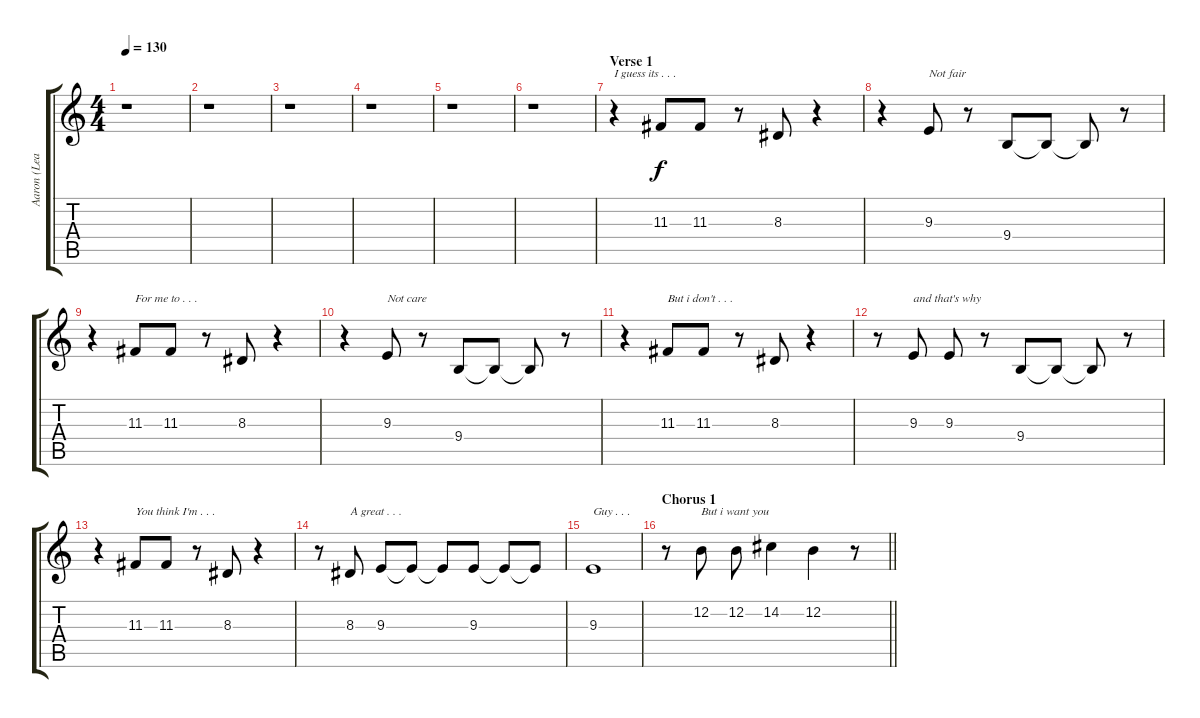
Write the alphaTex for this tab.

\track ("Aaron (Lead Vocals)" "Aaron (Lea") {instrument clarinet}
\staff {score tabs}
\tuning (E4 B3 G3 D3 A2 E2) {hide}
\ts (4 4)
\tempo 130
\clef g2
\ks c
r.1{dy f} |
r.1 |
r.1 |
r.1 |
r.1 |
r.1 |
\section ("" "Verse 1")
r.4{txt "I guess its . . ."} 11.3.8 11.3.8 r.8 8.3.8 r.4 |
r.4 9.3.8{txt "Not fair"} r.8 9.4.8 9.4{t}.8 9.4{t}.8 r.8 |
r.4 11.3.8{txt "For me to . . ."} 11.3.8 r.8 8.3.8 r.4 |
r.4 9.3.8{txt "Not care"} r.8 9.4.8 9.4{t}.8 9.4{t}.8 r.8 |
r.4 11.3.8{txt "But i don't . . ."} 11.3.8 r.8 8.3.8 r.4 |
r.8 9.3.8{txt "and that's why"} 9.3.8 r.8 9.4.8 9.4{t}.8 9.4{t}.8 r.8 |
r.4 11.3.8{txt "You think I'm . . ."} 11.3.8 r.8 8.3.8 r.4 |
r.8 8.3.8{txt "A great . . ."} 9.3.8 9.3{t}.8 9.3{t}.8 9.3.8 9.3{t}.8 9.3{t}.8 |
9.3.1{txt "Guy . . ."} |
\section ("" "Chorus 1")
\barLineRight lightlight
r.8 12.2.8{txt "But i want you "} 12.2.8 14.2.4 12.2.4 r.8
